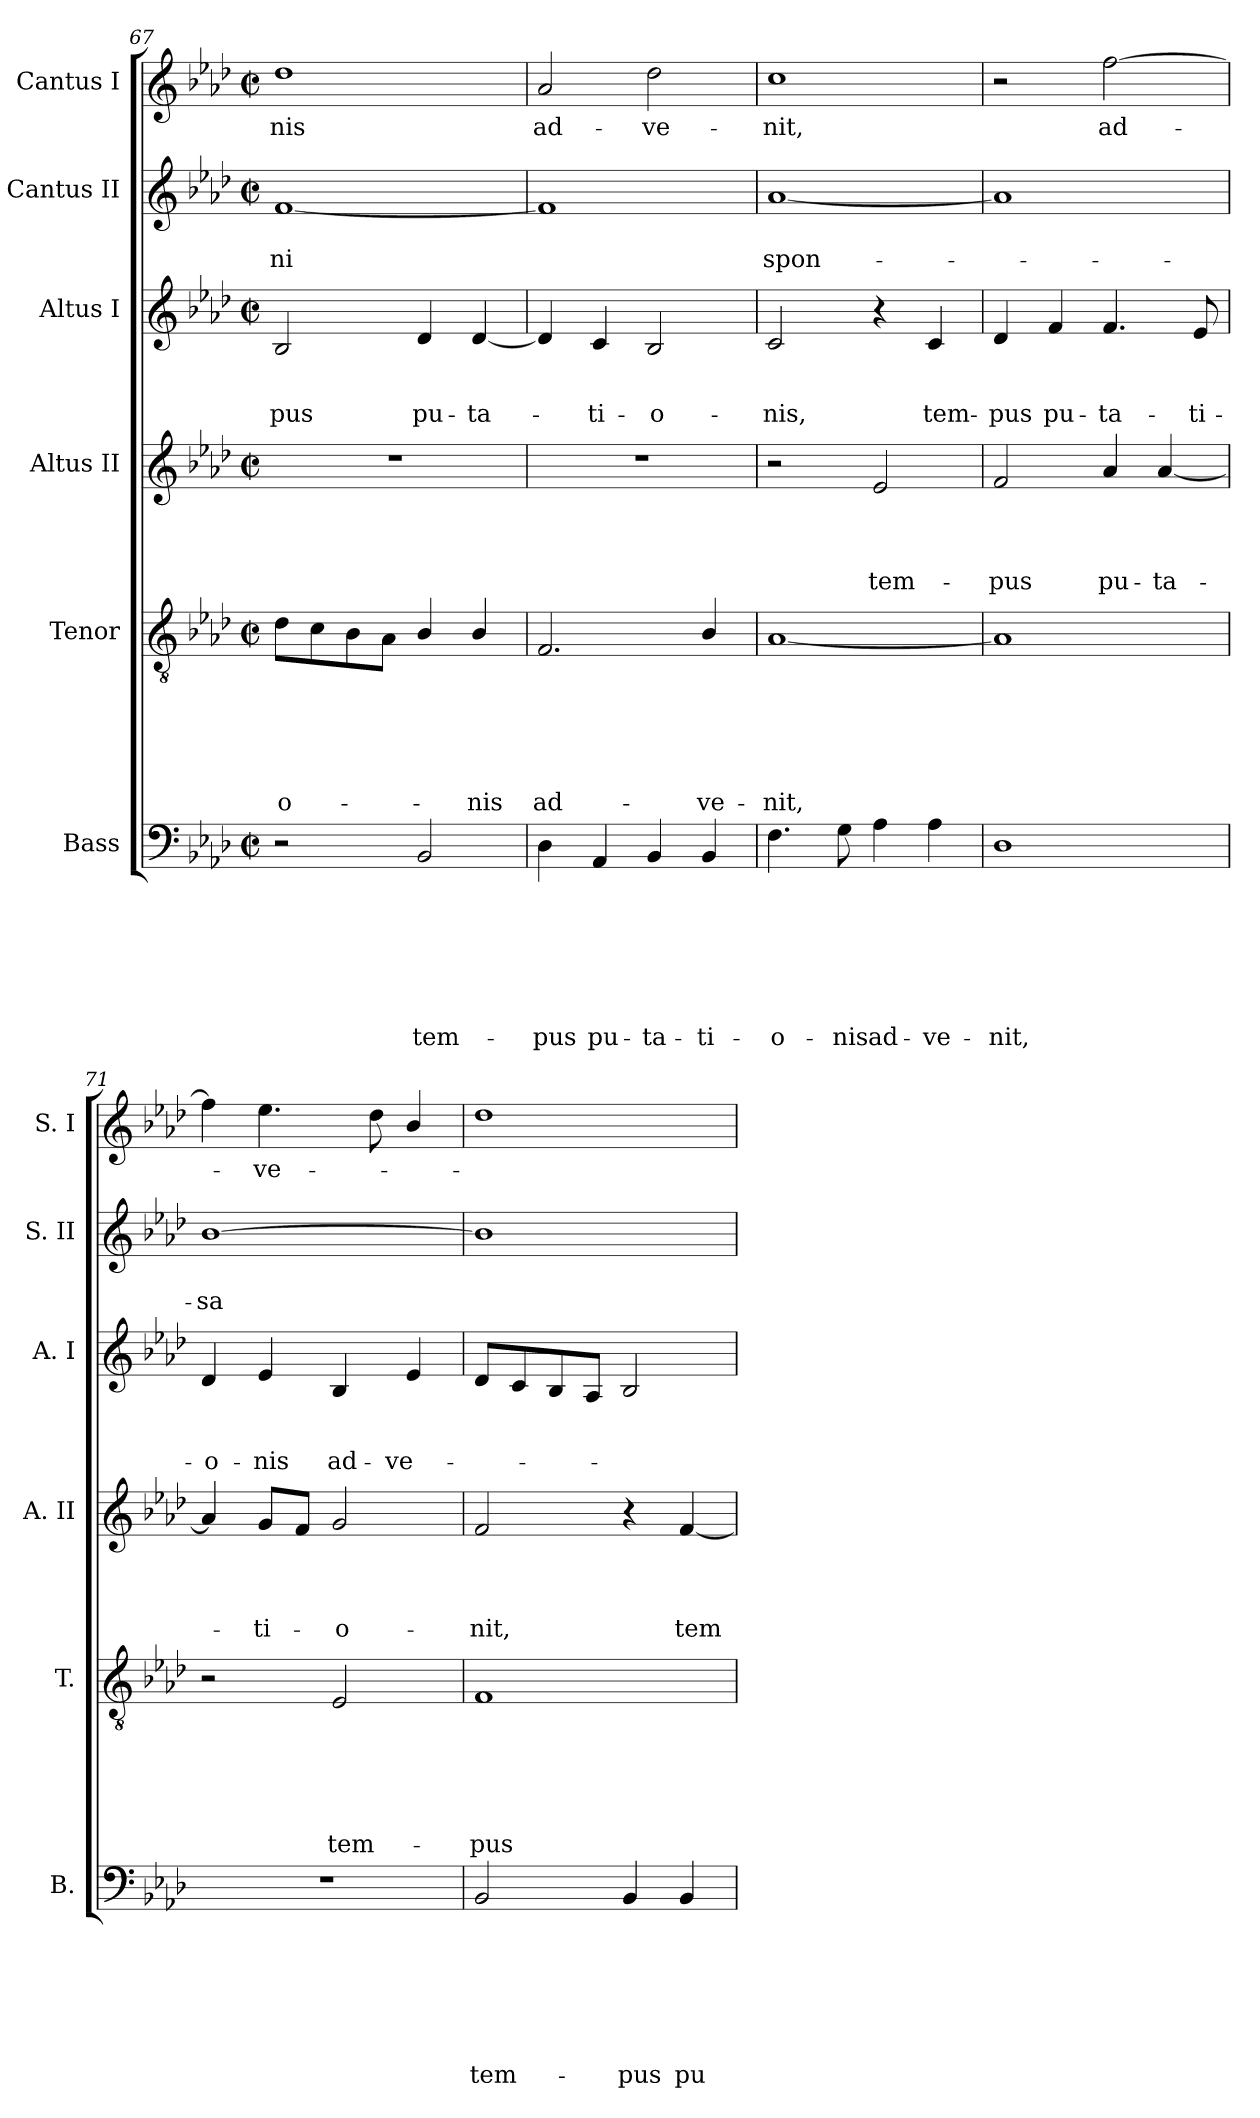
**kern	**text	**text	**text	**text	**text	**text	**text	**kern	**text	**text	**text	**text	**text	**text	**kern	**text	**text	**text	**text	**kern	**text	**text	**text	**kern	**text	**text	**kern	**text
*part6	*part6	*part6	*part6	*part6	*part6	*part6	*part6	*part5	*part5	*part5	*part5	*part5	*part5	*part5	*part4	*part4	*part4	*part4	*part4	*part3	*part3	*part3	*part3	*part2	*part2	*part2	*part1	*part1
*staff6	*staff6	*staff6	*staff6	*staff6	*staff6	*staff6	*staff6	*staff5	*staff5	*staff5	*staff5	*staff5	*staff5	*staff5	*staff4	*staff4	*staff4	*staff4	*staff4	*staff3	*staff3	*staff3	*staff3	*staff2	*staff2	*staff2	*staff1	*staff1
*I"Bass	*	*	*	*	*	*	*	*I"Tenor	*	*	*	*	*	*	*I"Altus II	*	*	*	*	*I"Altus I	*	*	*	*I"Cantus II	*	*	*I"Cantus I	*
*I'B.	*	*	*	*	*	*	*	*I'T.	*	*	*	*	*	*	*I'A. II	*	*	*	*	*I'A. I	*	*	*	*I'S. II	*	*	*I'S. I	*
!!LO:LB:g=z
*clefF4	*	*	*	*	*	*	*	*clefGv2	*	*	*	*	*	*	*clefG2	*	*	*	*	*clefG2	*	*	*	*clefG2	*	*	*clefG2	*
*k[b-e-a-d-]	*	*	*	*	*	*	*	*k[b-e-a-d-]	*	*	*	*	*	*	*k[b-e-a-d-]	*	*	*	*	*k[b-e-a-d-]	*	*	*	*k[b-e-a-d-]	*	*	*k[b-e-a-d-]	*
*A-:	*	*	*	*	*	*	*	*A-:	*	*	*	*	*	*	*A-:	*	*	*	*	*A-:	*	*	*	*A-:	*	*	*A-:	*
*M2/2	*	*	*	*	*	*	*	*M2/2	*	*	*	*	*	*	*M2/2	*	*	*	*	*M2/2	*	*	*	*M2/2	*	*	*M2/2	*
*met(c|)	*	*	*	*	*	*	*	*met(c|)	*	*	*	*	*	*	*met(c|)	*	*	*	*	*met(c|)	*	*	*	*met(c|)	*	*	*met(c|)	*
=67	=67	=67	=67	=67	=67	=67	=67	=67	=67	=67	=67	=67	=67	=67	=67	=67	=67	=67	=67	=67	=67	=67	=67	=67	=67	=67	=67	=67
!	!	!	!	!	!	!	!	!	!	!	!	!	!	!LO:LY:b	!	!	!	!	!	!	!	!	!LO:LY:b	!	!	!LO:LY:b	!	!LO:LY:b
2r	.	.	.	.	.	.	.	8d-\L	.	.	.	.	.	-o-	1r	.	.	.	.	2B-/	.	.	-pus	[<1f	.	-ni	1dd-	-nis
.	.	.	.	.	.	.	.	8c\	.	.	.	.	.	.	.	.	.	.	.	.	.	.	.	.	.	.	.	.
.	.	.	.	.	.	.	.	8B-\	.	.	.	.	.	.	.	.	.	.	.	.	.	.	.	.	.	.	.	.
.	.	.	.	.	.	.	.	8A-\J	.	.	.	.	.	.	.	.	.	.	.	.	.	.	.	.	.	.	.	.
!	!	!	!	!	!	!	!LO:LY:b	!	!	!	!	!	!	!	!	!	!	!	!	!	!	!	!LO:LY:b	!	!	!	!	!
2BB-/	.	.	.	.	.	.	tem-	4B-/	.	.	.	.	.	.	.	.	.	.	.	4d-/	.	.	pu-	.	.	.	.	.
!	!	!	!	!	!	!	!	!	!	!	!	!	!	!LO:LY:b	!	!	!	!	!	!	!	!	!LO:LY:b:rj	!	!	!	!	!
.	.	.	.	.	.	.	.	4B-/	.	.	.	.	.	-nis	.	.	.	.	.	[<4d-/	.	.	-ta-	.	.	.	.	.
=68	=68	=68	=68	=68	=68	=68	=68	=68	=68	=68	=68	=68	=68	=68	=68	=68	=68	=68	=68	=68	=68	=68	=68	=68	=68	=68	=68	=68
!	!	!	!	!	!	!	!LO:LY:b	!	!	!	!	!	!	!LO:LY:b	!	!	!	!	!	!	!	!	!	!	!	!	!	!LO:LY:b
4D-\	.	.	.	.	.	.	-pus	2.F/	.	.	.	.	.	ad-	1r	.	.	.	.	4d-/]	.	.	.	1f]	.	.	2a-/	ad-
!	!	!	!	!	!	!	!LO:LY:b	!	!	!	!	!	!	!	!	!	!	!	!	!	!	!	!LO:LY:b	!	!	!	!	!
4AA-/	.	.	.	.	.	.	pu-	.	.	.	.	.	.	.	.	.	.	.	.	4c/	.	.	-ti-	.	.	.	.	.
!	!	!	!	!	!	!	!LO:LY:b:rj	!	!	!	!	!	!	!	!	!	!	!	!	!	!	!	!LO:LY:b	!	!	!	!	!LO:LY:b
4BB-/	.	.	.	.	.	.	-ta-	.	.	.	.	.	.	.	.	.	.	.	.	2B-/	.	.	-o-	.	.	.	2dd-\	-ve-
!	!	!	!	!	!	!	!LO:LY:b	!	!	!	!	!	!	!LO:LY:b	!	!	!	!	!	!	!	!	!	!	!	!	!	!
4BB-/	.	.	.	.	.	.	-ti-	4B-/	.	.	.	.	.	-ve-	.	.	.	.	.	.	.	.	.	.	.	.	.	.
=69	=69	=69	=69	=69	=69	=69	=69	=69	=69	=69	=69	=69	=69	=69	=69	=69	=69	=69	=69	=69	=69	=69	=69	=69	=69	=69	=69	=69
!	!	!	!	!	!	!	!LO:LY:b	!	!	!	!	!	!	!LO:LY:b	!	!	!	!	!	!	!	!	!LO:LY:b	!	!	!LO:LY:b	!	!LO:LY:b
4.F\	.	.	.	.	.	.	-o-	[<1A-	.	.	.	.	.	-nit,	2r	.	.	.	.	2c/	.	.	-nis,	[<1a-	.	spon-	1cc	-nit,
!	!	!	!	!	!	!	!LO:LY:b	!	!	!	!	!	!	!	!	!	!	!	!	!	!	!	!	!	!	!	!	!
8G\	.	.	.	.	.	.	-nis	.	.	.	.	.	.	.	.	.	.	.	.	.	.	.	.	.	.	.	.	.
!	!	!	!	!	!	!	!LO:LY:b	!	!	!	!	!	!	!	!	!	!	!	!LO:LY:b	!	!	!	!	!	!	!	!	!
4A-\	.	.	.	.	.	.	ad-	.	.	.	.	.	.	.	2e-/	.	.	.	tem-	4r	.	.	.	.	.	.	.	.
!	!	!	!	!	!	!	!LO:LY:b	!	!	!	!	!	!	!	!	!	!	!	!	!	!	!	!LO:LY:b	!	!	!	!	!
4A-\	.	.	.	.	.	.	-ve-	.	.	.	.	.	.	.	.	.	.	.	.	4c/	.	.	tem-	.	.	.	.	.
=70	=70	=70	=70	=70	=70	=70	=70	=70	=70	=70	=70	=70	=70	=70	=70	=70	=70	=70	=70	=70	=70	=70	=70	=70	=70	=70	=70	=70
!	!	!	!	!	!	!	!LO:LY:b	!	!	!	!	!	!	!	!	!	!	!	!LO:LY:b	!	!	!	!LO:LY:b	!	!	!	!	!
1D-	.	.	.	.	.	.	-nit,	1A-]	.	.	.	.	.	.	2f/	.	.	.	-pus	4d-/	.	.	-pus	1a-]	.	.	2r	.
!	!	!	!	!	!	!	!	!	!	!	!	!	!	!	!	!	!	!	!	!	!	!	!LO:LY:b	!	!	!	!	!
.	.	.	.	.	.	.	.	.	.	.	.	.	.	.	.	.	.	.	.	4f/	.	.	pu-	.	.	.	.	.
!	!	!	!	!	!	!	!	!	!	!	!	!	!	!	!	!	!	!	!LO:LY:b	!	!	!	!LO:LY:b:rj	!	!	!	!	!LO:LY:b
.	.	.	.	.	.	.	.	.	.	.	.	.	.	.	4a-/	.	.	.	pu-	4.f/	.	.	-ta-	.	.	.	[>2ff\	ad-
!	!	!	!	!	!	!	!	!	!	!	!	!	!	!	!	!	!	!	!LO:LY:b:rj	!	!	!	!	!	!	!	!	!
.	.	.	.	.	.	.	.	.	.	.	.	.	.	.	[<4a-/	.	.	.	-ta-	.	.	.	.	.	.	.	.	.
!	!	!	!	!	!	!	!	!	!	!	!	!	!	!	!	!	!	!	!	!	!	!	!LO:LY:b	!	!	!	!	!
.	.	.	.	.	.	.	.	.	.	.	.	.	.	.	.	.	.	.	.	8e-/	.	.	-ti-	.	.	.	.	.
=71	=71	=71	=71	=71	=71	=71	=71	=71	=71	=71	=71	=71	=71	=71	=71	=71	=71	=71	=71	=71	=71	=71	=71	=71	=71	=71	=71	=71
!	!	!	!	!	!	!	!	!	!	!	!	!	!	!	!	!	!	!	!	!	!	!	!LO:LY:b	!	!	!LO:LY:b	!	!
1r	.	.	.	.	.	.	.	2r	.	.	.	.	.	.	4a-/]	.	.	.	.	4d-/	.	.	-o-	[<1b-	.	-sa	4ff\]	.
!	!	!	!	!	!	!	!	!	!	!	!	!	!	!	!	!	!	!	!LO:LY:b	!	!	!	!LO:LY:b	!	!	!	!	!LO:LY:b
.	.	.	.	.	.	.	.	.	.	.	.	.	.	.	8g/L	.	.	.	-ti-	4e-/	.	.	-nis	.	.	.	4.ee-\	-ve-
.	.	.	.	.	.	.	.	.	.	.	.	.	.	.	8f/J	.	.	.	.	.	.	.	.	.	.	.	.	.
!	!	!	!	!	!	!	!	!	!	!	!	!	!	!LO:LY:b	!	!	!	!	!LO:LY:b	!	!	!	!LO:LY:b	!	!	!	!	!
.	.	.	.	.	.	.	.	2E-/	.	.	.	.	.	tem-	2g/	.	.	.	-o-	4B-/	.	.	ad-	.	.	.	.	.
.	.	.	.	.	.	.	.	.	.	.	.	.	.	.	.	.	.	.	.	.	.	.	.	.	.	.	8dd-\	.
!	!	!	!	!	!	!	!	!	!	!	!	!	!	!	!	!	!	!	!	!	!	!	!LO:LY:b	!	!	!	!	!
.	.	.	.	.	.	.	.	.	.	.	.	.	.	.	.	.	.	.	.	4e-/	.	.	-ve-	.	.	.	4b-/	.
=72	=72	=72	=72	=72	=72	=72	=72	=72	=72	=72	=72	=72	=72	=72	=72	=72	=72	=72	=72	=72	=72	=72	=72	=72	=72	=72	=72	=72
!	!	!	!	!	!	!	!LO:LY:b	!	!	!	!	!	!	!LO:LY:b	!	!	!	!	!LO:LY:b	!	!	!	!	!	!	!	!	!
2BB-/	.	.	.	.	.	.	tem-	1F	.	.	.	.	.	-pus	2f/	.	.	.	-nit,	8d-/L	.	.	.	1b-]	.	.	1dd-	.
.	.	.	.	.	.	.	.	.	.	.	.	.	.	.	.	.	.	.	.	8c/	.	.	.	.	.	.	.	.
.	.	.	.	.	.	.	.	.	.	.	.	.	.	.	.	.	.	.	.	8B-/	.	.	.	.	.	.	.	.
.	.	.	.	.	.	.	.	.	.	.	.	.	.	.	.	.	.	.	.	8A-/J	.	.	.	.	.	.	.	.
!	!	!	!	!	!	!	!LO:LY:b	!	!	!	!	!	!	!	!	!	!	!	!	!	!	!	!	!	!	!	!	!
4BB-/	.	.	.	.	.	.	-pus	.	.	.	.	.	.	.	4r	.	.	.	.	2B-/	.	.	.	.	.	.	.	.
!	!	!	!	!	!	!	!LO:LY:b	!	!	!	!	!	!	!	!	!	!	!	!LO:LY:b	!	!	!	!	!	!	!	!	!
4BB-/	.	.	.	.	.	.	pu-	.	.	.	.	.	.	.	[>4f/	.	.	.	tem	.	.	.	.	.	.	.	.	.
=	=	=	=	=	=	=	=	=	=	=	=	=	=	=	=	=	=	=	=	=	=	=	=	=	=	=	=	=
*-	*-	*-	*-	*-	*-	*-	*-	*-	*-	*-	*-	*-	*-	*-	*-	*-	*-	*-	*-	*-	*-	*-	*-	*-	*-	*-	*-	*-
